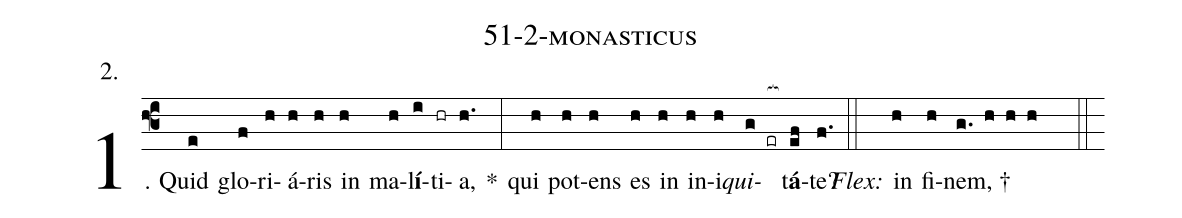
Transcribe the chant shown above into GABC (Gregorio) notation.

name: 51-2-monasticus;
annotation: 2.;
%%
(f3)1. Quid(e) glo(f)ri(h)á(h)ris(h) in(h) ma(h)l<b>í</b>(i)ti(hr)a,(h.) *(:) qui(h) pot(h)ens(h) es(h) in(h) in(h)i(h)<i>qui</i>(g er[ocb:1{])t<b>á</b>(ef[ocb:0}])te?(f.) (::)
<i>Flex:</i>()  in(h) fi(h)nem, †(g. h h h  ::)
